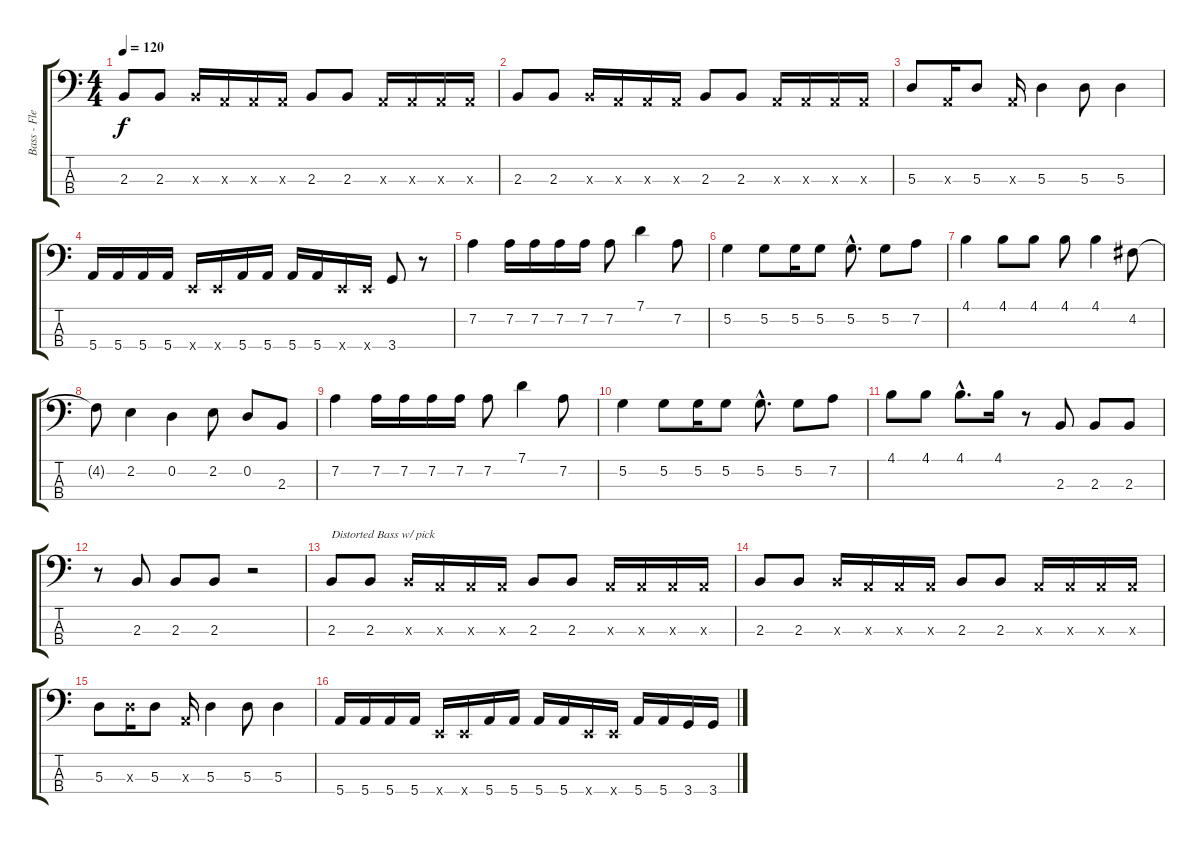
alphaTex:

\track ("Bass - Flea" "Bass - Fle") {instrument slapbass1}
\staff {score tabs}
\tuning (G2 D2 A1 E1) {hide}
\ts (4 4)
\tempo 120
\clef f4
\ks c
2.3.8{dy f} 2.3.8 2.3{x}.16 0.3{x}.16 0.3{x}.16 0.3{x}.16 2.3.8 2.3.8 0.3{x}.16 0.3{x}.16 0.3{x}.16 0.3{x}.16 |
2.3.8 2.3.8 2.3{x}.16 0.3{x}.16 0.3{x}.16 0.3{x}.16 2.3.8 2.3.8 0.3{x}.16 0.3{x}.16 0.3{x}.16 0.3{x}.16 |
5.3.8 0.3{x}.16 5.3.8 0.3{x}.16 5.3.4 5.3.8 5.3.4 |
5.4.16 5.4.16 5.4.16 5.4.16 0.4{x}.16 0.4{x}.16 5.4.16 5.4.16 5.4.16 5.4.16 0.4{x}.16 0.4{x}.16 3.4.8 r.8 |
7.2.4{volume 16 instrument electricbasspick} 7.2.16 7.2.16 7.2.16 7.2.16 7.2.8 7.1.4 7.2.8 |
5.2.4 5.2.8 5.2.16 5.2.8 5.2{hac}.8{d} 5.2.8 7.2.8 |
4.1.4 4.1.8 4.1.8 4.1.8 4.1.4 4.2.8 |
4.2{t}.8 2.2.4 0.2.4 2.2.8 0.2.8 2.3.8 |
7.2.4{volume 16 instrument electricbasspick} 7.2.16 7.2.16 7.2.16 7.2.16 7.2.8 7.1.4 7.2.8 |
5.2.4 5.2.8 5.2.16 5.2.8 5.2{hac}.8{d} 5.2.8 7.2.8 |
4.1.8 4.1.8 4.1{hac}.8{d} 4.1.16 r.8 2.3.8 2.3.8 2.3.8 |
r.8 2.3.8 2.3.8 2.3.8 r.2 |
2.3.8{txt "Distorted Bass w/ pick" instrument slapbass1} 2.3.8 2.3{x}.16 0.3{x}.16 0.3{x}.16 0.3{x}.16 2.3.8 2.3.8 0.3{x}.16 0.3{x}.16 0.3{x}.16 0.3{x}.16 |
2.3.8 2.3.8 2.3{x}.16 0.3{x}.16 0.3{x}.16 0.3{x}.16 2.3.8 2.3.8 0.3{x}.16 0.3{x}.16 0.3{x}.16 0.3{x}.16 |
5.3.8 5.3{x}.16 5.3.8 0.3{x}.16 5.3.4 5.3.8 5.3.4 |
5.4.16 5.4.16 5.4.16 5.4.16 0.4{x}.16 0.4{x}.16 5.4.16 5.4.16 5.4.16 5.4.16 0.4{x}.16 0.4{x}.16 5.4.16 5.4.16 3.4.16 3.4.16
